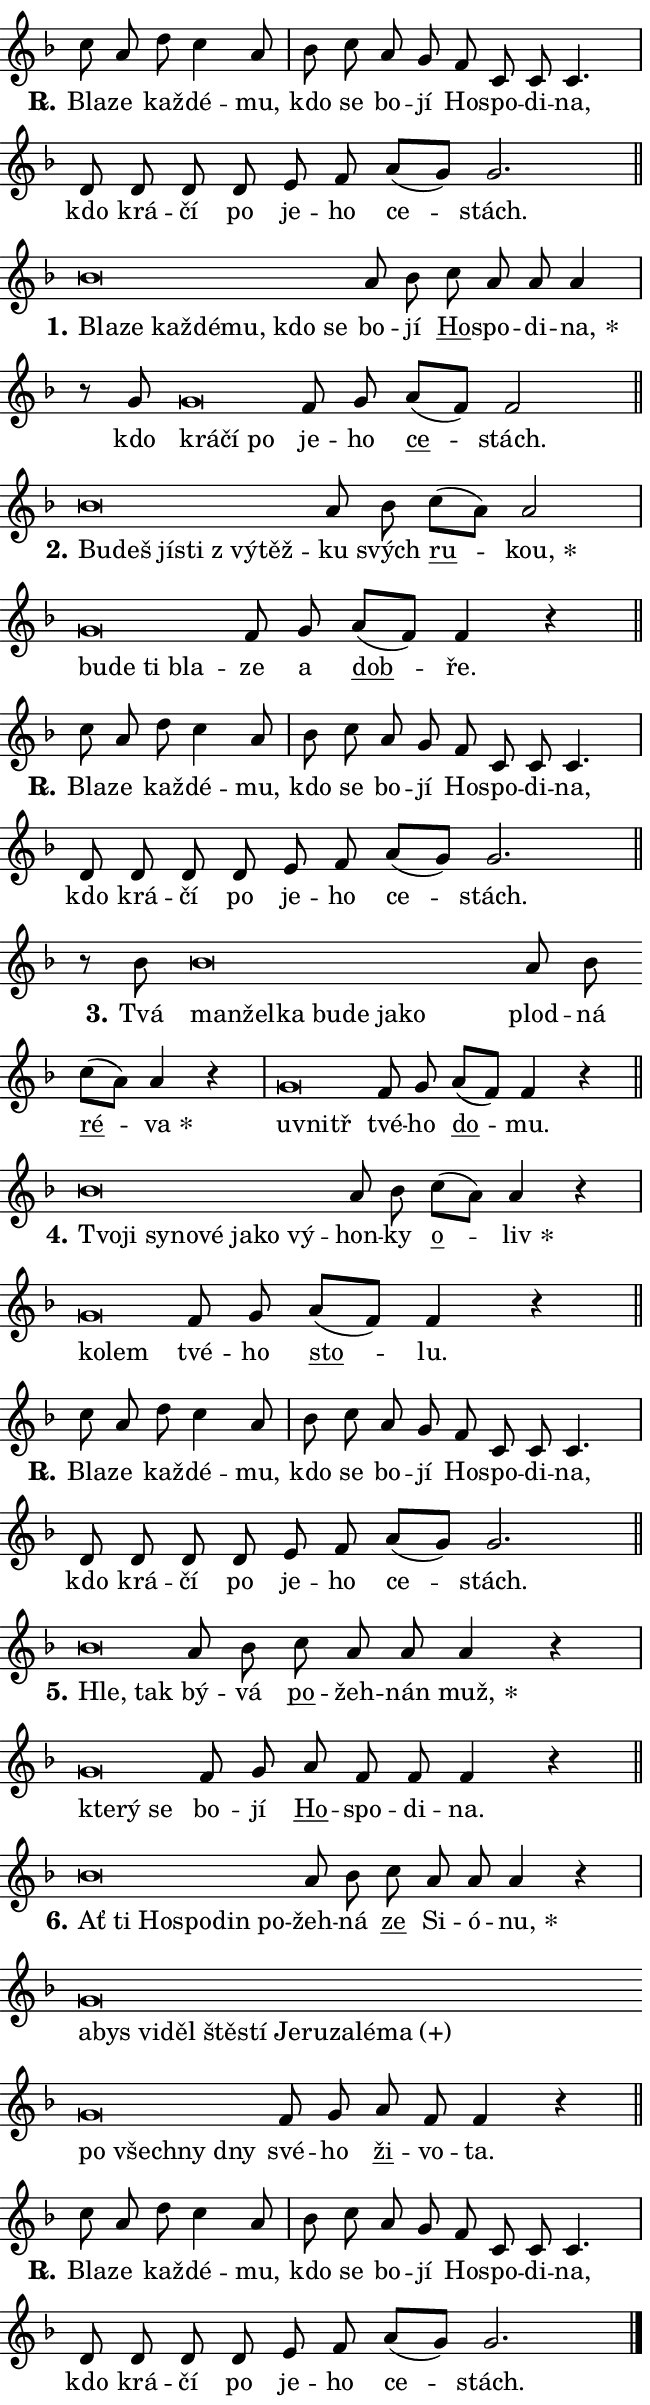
\version "2.24.0"
\header { tagline = "" }
\paper {
  indent = 0\cm
  top-margin = 0\cm
  right-margin = 0.13\cm % to fit lyric hyphens
  bottom-margin = 0\cm
  left-margin = 0\cm
  paper-width = 11\cm
  page-breaking = #ly:one-page-breaking
  system-system-spacing.basic-distance = #11
  score-system-spacing.basic-distance = #11
  ragged-last = ##f
}


%% Author: Thomas Morley
%% https://lists.gnu.org/archive/html/lilypond-user/2020-05/msg00002.html
#(define (line-position grob)
"Returns position of @var[grob} in current system:
   @code{'start}, if at first time-step
   @code{'end}, if at last time-step
   @code{'middle} otherwise
"
  (let* ((col (ly:item-get-column grob))
         (ln (ly:grob-object col 'left-neighbor))
         (rn (ly:grob-object col 'right-neighbor))
         (col-to-check-left (if (ly:grob? ln) ln col))
         (col-to-check-right (if (ly:grob? rn) rn col))
         (break-dir-left
           (and
             (ly:grob-property col-to-check-left 'non-musical #f)
             (ly:item-break-dir col-to-check-left)))
         (break-dir-right
           (and
             (ly:grob-property col-to-check-right 'non-musical #f)
             (ly:item-break-dir col-to-check-right))))
        (cond ((eqv? 1 break-dir-left) 'start)
              ((eqv? -1 break-dir-right) 'end)
              (else 'middle))))

#(define (tranparent-at-line-position vctor)
  (lambda (grob)
  "Relying on @code{line-position} select the relevant enry from @var{vctor}.
Used to determine transparency,"
    (case (line-position grob)
      ((end) (not (vector-ref vctor 0)))
      ((middle) (not (vector-ref vctor 1)))
      ((start) (not (vector-ref vctor 2))))))

noteHeadBreakVisibility =
#(define-music-function (break-visibility)(vector?)
"Makes @code{NoteHead}s transparent relying on @var{break-visibility}"
#{
  \override NoteHead.transparent =
    #(tranparent-at-line-position break-visibility)
#})

#(define delete-ledgers-for-transparent-note-heads
  (lambda (grob)
    "Reads whether a @code{NoteHead} is transparent.
If so this @code{NoteHead} is removed from @code{'note-heads} from
@var{grob}, which is supposed to be @code{LedgerLineSpanner}.
As a result ledgers are not printed for this @code{NoteHead}"
    (let* ((nhds-array (ly:grob-object grob 'note-heads))
           (nhds-list
             (if (ly:grob-array? nhds-array)
                 (ly:grob-array->list nhds-array)
                 '()))
           ;; Relies on the transparent-property being done before
           ;; Staff.LedgerLineSpanner.after-line-breaking is executed.
           ;; This is fragile ...
           (to-keep
             (remove
               (lambda (nhd)
                 (ly:grob-property nhd 'transparent #f))
               nhds-list)))
      ;; TODO find a better method to iterate over grob-arrays, similiar
      ;; to filter/remove etc for lists
      ;; For now rebuilt from scratch
      (set! (ly:grob-object grob 'note-heads)  '())
      (for-each
        (lambda (nhd)
          (ly:pointer-group-interface::add-grob grob 'note-heads nhd))
        to-keep))))

squashNotes = {
  \override NoteHead.X-extent = #'(-0.2 . 0.2)
  \override NoteHead.Y-extent = #'(-0.75 . 0)
  \override NoteHead.stencil =
    #(lambda (grob)
       (let ((pos (ly:grob-property grob 'staff-position)))
         (begin
           (if (< pos -7) (display "ERROR: Lower brevis then expected\n") (display ""))
           (if (<= pos -6) ly:text-interface::print ly:note-head::print))))
}
unSquashNotes = {
  \revert NoteHead.X-extent
  \revert NoteHead.Y-extent
  \revert NoteHead.stencil
}

hideNotes = \noteHeadBreakVisibility #begin-of-line-visible
unHideNotes = \noteHeadBreakVisibility #all-visible

% work-around for resetting accidentals
% https://lilypond.org/doc/v2.23/Documentation/notation/displaying-rhythms#unmetered-music
cadenzaMeasure = {
  \cadenzaOff
  \partial 1024 s1024
  \cadenzaOn
}

#(define-markup-command (accent layout props text) (markup?)
  "Underline accented syllable"
  (interpret-markup layout props
    #{\markup \override #'(offset . 4.3) \underline { #text }#}))

responsum = \markup \concat {
  "R" \hspace #-1.05 \path #0.1 #'((moveto 0 0.07) (lineto 0.9 0.8)) \hspace #0.05 "."
}

spaceSize = #0.6828661417322834 % exact space size for TeX Gyre Schola

\layout {
  \context {
    \Staff
    \remove "Time_signature_engraver"
    \override LedgerLineSpanner.after-line-breaking = #delete-ledgers-for-transparent-note-heads
  }
  \context {
    \Lyrics {
      \override LyricSpace.minimum-distance = \spaceSize
      \override LyricText.font-name = #"TeX Gyre Schola"
      \override LyricText.font-size = 1
      \override StanzaNumber.font-name = #"TeX Gyre Schola Bold"
      \override StanzaNumber.font-size = 1
    }
  }
  \context {
    \Score 
    \override NoteHead.text =
      #(lambda (grob) 
        (let ((pos (ly:grob-property grob 'staff-position)))
          #{\markup {
            \combine
              \halign #-0.55 \raise #(if (= pos -6) 0 0.5) \override #'(thickness . 2) \draw-line #'(3.2 . 0)
              \musicglyph "noteheads.sM1"
          }#}))
  }
}

% magnetic-lyrics.ily
%
%   written by
%     Jean Abou Samra <jean@abou-samra.fr>
%     Werner Lemberg <wl@gnu.org>
%
%   adapted by
%     Jiri Hon <jiri.hon@gmail.com>
%
% Version 2022-Apr-15

% https://www.mail-archive.com/lilypond-user@gnu.org/msg149350.html

#(define (Left_hyphen_pointer_engraver context)
   "Collect syllable-hyphen-syllable occurrences in lyrics and store
them in properties.  This engraver only looks to the left.  For
example, if the lyrics input is @code{foo -- bar}, it does the
following.

@itemize @bullet
@item
Set the @code{text} property of the @code{LyricHyphen} grob between
@q{foo} and @q{bar} to @code{foo}.

@item
Set the @code{left-hyphen} property of the @code{LyricText} grob with
text @q{foo} to the @code{LyricHyphen} grob between @q{foo} and
@q{bar}.
@end itemize

Use this auxiliary engraver in combination with the
@code{lyric-@/text::@/apply-@/magnetic-@/offset!} hook."
   (let ((hyphen #f)
         (text #f))
     (make-engraver
      (acknowledgers
       ((lyric-syllable-interface engraver grob source-engraver)
        (set! text grob)))
      (end-acknowledgers
       ((lyric-hyphen-interface engraver grob source-engraver)
        ;(when (not (grob::has-interface grob 'lyric-space-interface))
          (set! hyphen grob)));)
      ((stop-translation-timestep engraver)
       (when (and text hyphen)
         (ly:grob-set-object! text 'left-hyphen hyphen))
       (set! text #f)
       (set! hyphen #f)))))

#(define (lyric-text::apply-magnetic-offset! grob)
   "If the space between two syllables is less than the value in
property @code{LyricText@/.details@/.squash-threshold}, move the right
syllable to the left so that it gets concatenated with the left
syllable.

Use this function as a hook for
@code{LyricText@/.after-@/line-@/breaking} if the
@code{Left_@/hyphen_@/pointer_@/engraver} is active."
   (let ((hyphen (ly:grob-object grob 'left-hyphen #f)))
     (when hyphen
       (let ((left-text (ly:spanner-bound hyphen LEFT)))
         (when (grob::has-interface left-text 'lyric-syllable-interface)
           (let* ((common (ly:grob-common-refpoint grob left-text X))
                  (this-x-ext (ly:grob-extent grob common X))
                  (left-x-ext
                   (begin
                     ;; Trigger magnetism for left-text.
                     (ly:grob-property left-text 'after-line-breaking)
                     (ly:grob-extent left-text common X)))
                  ;; `delta` is the gap width between two syllables.
                  (delta (- (interval-start this-x-ext)
                            (interval-end left-x-ext)))
                  (details (ly:grob-property grob 'details))
                  (threshold (assoc-get 'squash-threshold details 0.2)))
             (when (< delta threshold)
               (let* (;; We have to manipulate the input text so that
                      ;; ligatures crossing syllable boundaries are not
                      ;; disabled.  For languages based on the Latin
                      ;; script this is essentially a beautification.
                      ;; However, for non-Western scripts it can be a
                      ;; necessity.
                      (lt (ly:grob-property left-text 'text))
                      (rt (ly:grob-property grob 'text))
                      (is-space (grob::has-interface hyphen 'lyric-space-interface))
                      (space (if is-space " " ""))
                      (extra-delta (if is-space spaceSize 0))
                      ;; Append new syllable.
                      (ltrt-space (if (and (string? lt) (string? rt))
                                (string-append lt space rt)
                                (make-concat-markup (list lt space rt))))
                      ;; Right-align `ltrt` to the right side.
                      (ltrt-space-markup (grob-interpret-markup
                               grob
                               (make-translate-markup
                                (cons (interval-length this-x-ext) 0)
                                (make-right-align-markup ltrt-space)))))
                 (begin
                   ;; Don't print `left-text`.
                   (ly:grob-set-property! left-text 'stencil #f)
                   ;; Set text and stencil (which holds all collected
                   ;; syllables so far) and shift it to the left.
                   (ly:grob-set-property! grob 'text ltrt-space)
                   (ly:grob-set-property! grob 'stencil ltrt-space-markup)
                   (ly:grob-translate-axis! grob (- (- delta extra-delta)) X))))))))))


#(define (lyric-hyphen::displace-bounds-first grob)
   ;; Make very sure this callback isn't triggered too early.
   (let ((left (ly:spanner-bound grob LEFT))
         (right (ly:spanner-bound grob RIGHT)))
     (ly:grob-property left 'after-line-breaking)
     (ly:grob-property right 'after-line-breaking)
     (ly:lyric-hyphen::print grob)))

squashThreshold = #0.4

\layout {
  \context {
    \Lyrics
    \consists #Left_hyphen_pointer_engraver
    \override LyricText.after-line-breaking =
      #lyric-text::apply-magnetic-offset!
    \override LyricHyphen.stencil = #lyric-hyphen::displace-bounds-first
    \override LyricText.details.squash-threshold = \squashThreshold
    \override LyricHyphen.minimum-distance = 0
    \override LyricHyphen.minimum-length = \squashThreshold
  }
}

squashText = \override LyricText.details.squash-threshold = 9999
unSquashText = \override LyricText.details.squash-threshold = \squashThreshold

leftText = \override LyricText.self-alignment-X = #LEFT
unLeftText = \revert LyricText.self-alignment-X

starOffset = #(lambda (grob) 
                (let ((x_offset (ly:self-alignment-interface::aligned-on-x-parent grob)))
                  (if (= x_offset 0) 0 (+ x_offset 1.2))))

star = #(define-music-function (syllable)(string?)
"Append star separator at the end of a syllable"
#{
  \once \override LyricText.X-offset = #starOffset
  \lyricmode { \markup {
    #syllable
    \override #'((font-name . "TeX Gyre Schola Bold")) \hspace #0.2 \lower #0.65 \larger "*"
  } }
#})

starAccent = #(define-music-function (syllable)(string?)
"Append star separator at the end of a syllable and make accent"
#{
  \once \override LyricText.X-offset = #starOffset
  \lyricmode { \markup {
    \accent #syllable
    \override #'((font-name . "TeX Gyre Schola Bold")) \hspace #0.2 \lower #0.65 \larger "*"
  } }
#})

breath = #(define-music-function (syllable)(string?)
"Append breathing indicator at the end of a syllable"
#{
  \lyricmode { \markup { #syllable "+" } }
#})

optionalBreath = #(define-music-function (syllable)(string?)
"Append optional breathing indicator at the end of a syllable"
#{
  \lyricmode { \markup { #syllable "(+)" } }
#})


\score {
    <<
        \new Voice = "melody" { \cadenzaOn \key f \major \relative { c''8 a d c4 a8 \cadenzaMeasure \bar "|" bes8 c \bar "" a g \bar "" f c c c4. \cadenzaMeasure \bar "|" d8 d d \bar "" d e f \bar "" a[( g)] g2. \cadenzaMeasure \bar "||" \break } }
        \new Lyrics \lyricsto "melody" { \lyricmode { \set stanza = \responsum
Bla -- ze kaž -- dé -- mu, kdo se bo -- jí Ho -- spo -- di -- na, kdo krá -- čí po je -- ho ce -- stách. } }
    >>
    \layout {}
}

\score {
    <<
        \new Voice = "melody" { \cadenzaOn \key f \major \relative { \squashNotes bes'\breve*1/16 \hideNotes \breve*1/16 \bar "" \breve*1/16 \bar "" \breve*1/16 \bar "" \breve*1/16 \bar "" \breve*1/16 \breve*1/16 \bar "" \unHideNotes \unSquashNotes a8 bes \bar "" c a a a4 \cadenzaMeasure \bar "|" r8 g \squashNotes g\breve*1/16 \hideNotes \breve*1/16 \breve*1/16 \bar "" \unHideNotes \unSquashNotes f8 g \bar "" a[( f)] f2 \cadenzaMeasure \bar "||" \break } }
        \new Lyrics \lyricsto "melody" { \lyricmode { \set stanza = "1."
\leftText Bla -- \squashText ze kaž -- dé -- mu, kdo se \unLeftText \unSquashText bo -- jí \markup \accent Ho -- spo -- di -- \star na, kdo \leftText krá -- \squashText čí po \unLeftText \unSquashText je -- ho \markup \accent ce -- stách. } }
    >>
    \layout {}
}

\score {
    <<
        \new Voice = "melody" { \cadenzaOn \key f \major \relative { \squashNotes bes'\breve*1/16 \hideNotes \breve*1/16 \bar "" \breve*1/16 \bar "" \breve*1/16 \bar "" \breve*1/16 \breve*1/16 \bar "" \unHideNotes \unSquashNotes a8 bes \bar "" c[( a)] a2 \cadenzaMeasure \bar "|" \squashNotes g\breve*1/16 \hideNotes \breve*1/16 \bar "" \breve*1/16 \breve*1/16 \bar "" \unHideNotes \unSquashNotes f8 g \bar "" a[( f)] f4 r \cadenzaMeasure \bar "||" \break } }
        \new Lyrics \lyricsto "melody" { \lyricmode { \set stanza = "2."
\leftText Bu -- \squashText deš jí -- sti "z vý" -- těž -- \unLeftText \unSquashText ku svých \markup \accent ru -- \star kou, \leftText bu -- \squashText de ti bla -- \unLeftText \unSquashText ze a \markup \accent dob -- ře. } }
    >>
    \layout {}
}

\score {
    <<
        \new Voice = "melody" { \cadenzaOn \key f \major \relative { c''8 a d c4 a8 \cadenzaMeasure \bar "|" bes8 c \bar "" a g \bar "" f c c c4. \cadenzaMeasure \bar "|" d8 d d \bar "" d e f \bar "" a[( g)] g2. \cadenzaMeasure \bar "||" \break } }
        \new Lyrics \lyricsto "melody" { \lyricmode { \set stanza = \responsum
Bla -- ze kaž -- dé -- mu, kdo se bo -- jí Ho -- spo -- di -- na, kdo krá -- čí po je -- ho ce -- stách. } }
    >>
    \layout {}
}

\score {
    <<
        \new Voice = "melody" { \cadenzaOn \key f \major \relative { r8 bes' \squashNotes bes\breve*1/16 \hideNotes \breve*1/16 \bar "" \breve*1/16 \bar "" \breve*1/16 \bar "" \breve*1/16 \bar "" \breve*1/16 \breve*1/16 \bar "" \unHideNotes \unSquashNotes a8 bes \bar "" c[( a)] a4 r \cadenzaMeasure \bar "|" \squashNotes g\breve*1/16 \hideNotes \breve*1/16 \bar "" \unHideNotes \unSquashNotes f8 g \bar "" a[( f)] f4 r \cadenzaMeasure \bar "||" \break } }
        \new Lyrics \lyricsto "melody" { \lyricmode { \set stanza = "3."
Tvá \leftText man -- \squashText žel -- ka bu -- de ja -- ko \unLeftText \unSquashText plod -- ná \markup \accent ré -- \star va \leftText u -- \squashText vnitř \unLeftText \unSquashText tvé -- ho \markup \accent do -- mu. } }
    >>
    \layout {}
}

\score {
    <<
        \new Voice = "melody" { \cadenzaOn \key f \major \relative { \squashNotes bes'\breve*1/16 \hideNotes \breve*1/16 \bar "" \breve*1/16 \bar "" \breve*1/16 \bar "" \breve*1/16 \bar "" \breve*1/16 \bar "" \breve*1/16 \breve*1/16 \bar "" \unHideNotes \unSquashNotes a8 bes \bar "" c[( a)] a4 r \cadenzaMeasure \bar "|" \squashNotes g\breve*1/16 \hideNotes \breve*1/16 \bar "" \unHideNotes \unSquashNotes f8 g \bar "" a[( f)] f4 r \cadenzaMeasure \bar "||" \break } }
        \new Lyrics \lyricsto "melody" { \lyricmode { \set stanza = "4."
\leftText Tvo -- \squashText ji sy -- no -- vé ja -- ko vý -- \unLeftText \unSquashText hon -- ky \markup \accent o -- \star liv \leftText ko -- \squashText lem \unLeftText \unSquashText tvé -- ho \markup \accent sto -- lu. } }
    >>
    \layout {}
}

\score {
    <<
        \new Voice = "melody" { \cadenzaOn \key f \major \relative { c''8 a d c4 a8 \cadenzaMeasure \bar "|" bes8 c \bar "" a g \bar "" f c c c4. \cadenzaMeasure \bar "|" d8 d d \bar "" d e f \bar "" a[( g)] g2. \cadenzaMeasure \bar "||" \break } }
        \new Lyrics \lyricsto "melody" { \lyricmode { \set stanza = \responsum
Bla -- ze kaž -- dé -- mu, kdo se bo -- jí Ho -- spo -- di -- na, kdo krá -- čí po je -- ho ce -- stách. } }
    >>
    \layout {}
}

\score {
    <<
        \new Voice = "melody" { \cadenzaOn \key f \major \relative { \squashNotes bes'\breve*1/16 \hideNotes \breve*1/16 \bar "" \unHideNotes \unSquashNotes a8 bes \bar "" c a a a4 r \cadenzaMeasure \bar "|" \squashNotes g\breve*1/16 \hideNotes \breve*1/16 \breve*1/16 \bar "" \unHideNotes \unSquashNotes f8 g \bar "" a f f f4 r \cadenzaMeasure \bar "||" \break } }
        \new Lyrics \lyricsto "melody" { \lyricmode { \set stanza = "5."
\leftText Hle, \squashText tak \unLeftText \unSquashText bý -- vá \markup \accent po -- žeh -- nán \star muž, \leftText kte -- \squashText rý se \unLeftText \unSquashText bo -- jí \markup \accent Ho -- spo -- di -- na. } }
    >>
    \layout {}
}

\score {
    <<
        \new Voice = "melody" { \cadenzaOn \key f \major \relative { \squashNotes bes'\breve*1/16 \hideNotes \breve*1/16 \bar "" \breve*1/16 \bar "" \breve*1/16 \bar "" \breve*1/16 \breve*1/16 \bar "" \unHideNotes \unSquashNotes a8 bes \bar "" c a a a4 r \cadenzaMeasure \bar "|" \squashNotes g\breve*1/16 \hideNotes \breve*1/16 \bar "" \breve*1/16 \bar "" \breve*1/16 \bar "" \breve*1/16 \bar "" \breve*1/16 \bar "" \breve*1/16 \bar "" \breve*1/16 \bar "" \breve*1/16 \bar "" \breve*1/16 \bar "" \breve*1/16 \bar "" \breve*1/16 \bar "" \breve*1/16 \bar "" \breve*1/16 \breve*1/16 \bar "" \unHideNotes \unSquashNotes f8 g \bar "" a f f4 r \cadenzaMeasure \bar "||" \break } }
        \new Lyrics \lyricsto "melody" { \lyricmode { \set stanza = "6."
\leftText Ať \squashText ti Ho -- spo -- din po -- \unLeftText \unSquashText žeh -- ná \markup \accent ze Si -- ó -- \star nu, \leftText a -- \squashText bys vi -- děl ště -- stí Je -- ru -- za -- lé -- \optionalBreath ma po všech -- ny dny \unLeftText \unSquashText své -- ho \markup \accent ži -- vo -- ta. } }
    >>
    \layout {}
}

\score {
    <<
        \new Voice = "melody" { \cadenzaOn \key f \major \relative { c''8 a d c4 a8 \cadenzaMeasure \bar "|" bes8 c \bar "" a g \bar "" f c c c4. \cadenzaMeasure \bar "|" d8 d d \bar "" d e f \bar "" a[( g)] g2. \cadenzaMeasure \bar "||" \break } \bar "|." }
        \new Lyrics \lyricsto "melody" { \lyricmode { \set stanza = \responsum
Bla -- ze kaž -- dé -- mu, kdo se bo -- jí Ho -- spo -- di -- na, kdo krá -- čí po je -- ho ce -- stách. } }
    >>
    \layout {}
}
